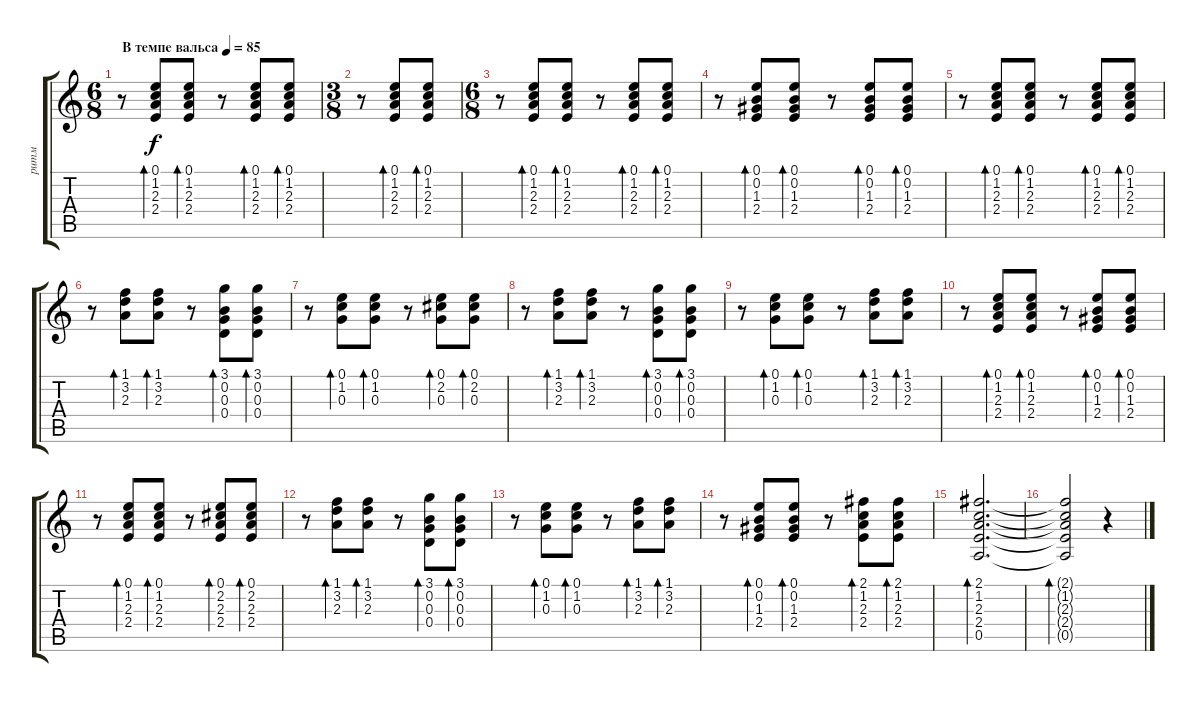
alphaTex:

\track ("ритм" "ритм") {instrument acousticguitarsteel}
\staff {score tabs}
\tuning (E4 B3 G3 D3 A2 E2) {hide}
\ts (6 8)
\tempo (85 "В темпе вальса")
\clef g2
\ks aminor
r.8{dy f instrument acousticguitarsteel} (0.1 1.2 2.3 2.4).8{bd 60 beam merge} (0.1 1.2 2.3 2.4).8{bd 60} r.8 (0.1 1.2 2.3 2.4).8{bd 60 beam merge} (0.1 1.2 2.3 2.4).8{bd 60} |
\ts (3 8)
r.8 (0.1 1.2 2.3 2.4).8{bd 60 beam merge} (0.1 1.2 2.3 2.4).8{bd 60} |
\ts (6 8)
r.8 (0.1 1.2 2.3 2.4).8{bd 60 beam merge} (0.1 1.2 2.3 2.4).8{bd 60} r.8 (0.1 1.2 2.3 2.4).8{bd 60 beam merge} (0.1 1.2 2.3 2.4).8{bd 60} |
r.8 (0.1 0.2 1.3 2.4).8{bd 60 beam merge} (0.1 0.2 1.3 2.4).8{bd 60} r.8 (0.1 0.2 1.3 2.4).8{bd 60 beam merge} (0.1 0.2 1.3 2.4).8{bd 60} |
r.8 (0.1 1.2 2.3 2.4).8{bd 60 beam merge} (0.1 1.2 2.3 2.4).8{bd 60} r.8 (0.1 1.2 2.3 2.4).8{bd 60 beam merge} (0.1 1.2 2.3 2.4).8{bd 60} |
r.8 (1.1 3.2 2.3).8{bd 60 beam merge} (1.1 3.2 2.3).8{bd 60} r.8 (3.1 0.2 0.3 0.4).8{bd 60 beam merge} (3.1 0.2 0.3 0.4).8{bd 60} |
r.8 (0.1 1.2 0.3).8{bd 60 beam merge} (0.1 1.2 0.3).8{bd 60} r.8 (0.1 2.2 0.3).8{bd 60 beam merge} (0.1 2.2 0.3).8{bd 60} |
r.8 (1.1 3.2 2.3).8{bd 60 beam merge} (1.1 3.2 2.3).8{bd 60} r.8 (3.1 0.2 0.3 0.4).8{bd 60 beam merge} (3.1 0.2 0.3 0.4).8{bd 60} |
r.8 (0.1 1.2 0.3).8{bd 60 beam merge} (0.1 1.2 0.3).8{bd 60} r.8 (1.1 3.2 2.3).8{bd 60 beam merge} (1.1 3.2 2.3).8{bd 60} |
r.8 (0.1 1.2 2.3 2.4).8{bd 60 beam merge} (0.1 1.2 2.3 2.4).8{bd 60} r.8 (0.1 0.2 1.3 2.4).8{bd 60 beam merge} (0.1 0.2 1.3 2.4).8{bd 60} |
r.8 (0.1 1.2 2.3 2.4).8{bd 60 beam merge} (0.1 1.2 2.3 2.4).8{bd 60} r.8 (0.1 2.2 2.3 2.4).8{bd 60 beam merge} (0.1 2.2 2.3 2.4).8{bd 60} |
r.8 (1.1 3.2 2.3).8{bd 60 beam merge} (1.1 3.2 2.3).8{bd 60} r.8 (3.1 0.2 0.3 0.4).8{bd 60 beam merge} (3.1 0.2 0.3 0.4).8{bd 60} |
r.8 (0.1 1.2 0.3).8{bd 60 beam merge} (0.1 1.2 0.3).8{bd 60} r.8 (1.1 3.2 2.3).8{bd 60 beam merge} (1.1 3.2 2.3).8{bd 60} |
r.8 (0.1 0.2 1.3 2.4).8{bd 60 beam merge} (0.1 0.2 1.3 2.4).8{bd 60} r.8 (2.1 1.2 2.3 2.4).8{bd 60 beam merge} (2.1 1.2 2.3 2.4).8{bd 60} |
(2.1 1.2 2.3 2.4 0.5).2{d bd 60} |
(2.1{t} 1.2{t} 2.3{t} 2.4{t} 0.5{t}).2{bd 60} r.4
